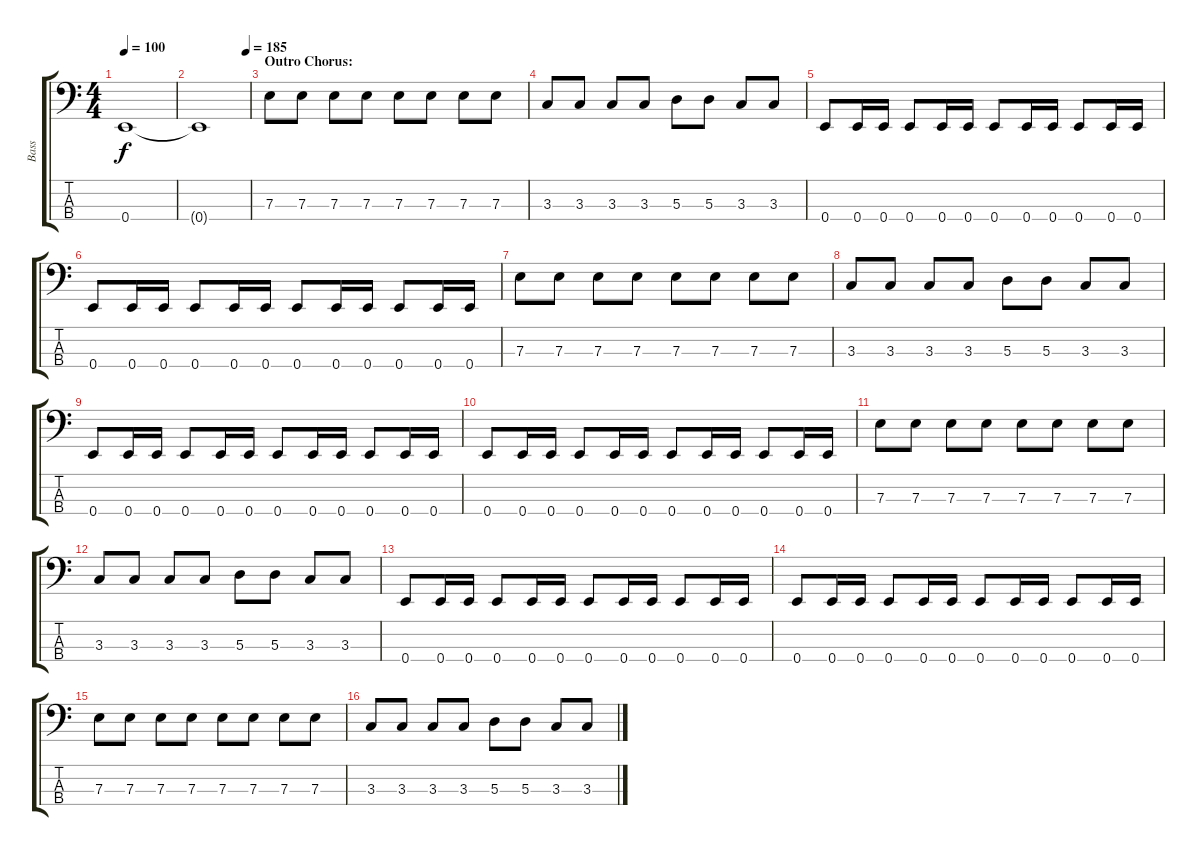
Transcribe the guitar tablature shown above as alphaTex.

\track ("Bass" "Bass") {instrument slapbass2}
\staff {score tabs}
\tuning (G2 D2 A1 E1) {hide}
\ts (4 4)
\tempo 100
\clef f4
\ks c
0.4.1{dy f} |
\tempo (185 0.9375)
0.4{t}.1 |
\section ("" "Outro Chorus:")
7.3.8 7.3.8 7.3.8 7.3.8 7.3.8 7.3.8 7.3.8 7.3.8 |
3.3.8 3.3.8 3.3.8 3.3.8 5.3.8 5.3.8 3.3.8 3.3.8 |
0.4.8 0.4.16 0.4.16 0.4.8 0.4.16 0.4.16 0.4.8 0.4.16 0.4.16 0.4.8 0.4.16 0.4.16 |
0.4.8 0.4.16 0.4.16 0.4.8 0.4.16 0.4.16 0.4.8 0.4.16 0.4.16 0.4.8 0.4.16 0.4.16 |
7.3.8 7.3.8 7.3.8 7.3.8 7.3.8 7.3.8 7.3.8 7.3.8 |
3.3.8 3.3.8 3.3.8 3.3.8 5.3.8 5.3.8 3.3.8 3.3.8 |
0.4.8 0.4.16 0.4.16 0.4.8 0.4.16 0.4.16 0.4.8 0.4.16 0.4.16 0.4.8 0.4.16 0.4.16 |
0.4.8 0.4.16 0.4.16 0.4.8 0.4.16 0.4.16 0.4.8 0.4.16 0.4.16 0.4.8 0.4.16 0.4.16 |
7.3.8 7.3.8 7.3.8 7.3.8 7.3.8 7.3.8 7.3.8 7.3.8 |
3.3.8 3.3.8 3.3.8 3.3.8 5.3.8 5.3.8 3.3.8 3.3.8 |
0.4.8 0.4.16 0.4.16 0.4.8 0.4.16 0.4.16 0.4.8 0.4.16 0.4.16 0.4.8 0.4.16 0.4.16 |
0.4.8 0.4.16 0.4.16 0.4.8 0.4.16 0.4.16 0.4.8 0.4.16 0.4.16 0.4.8 0.4.16 0.4.16 |
7.3.8 7.3.8 7.3.8 7.3.8 7.3.8 7.3.8 7.3.8 7.3.8 |
3.3.8 3.3.8 3.3.8 3.3.8 5.3.8 5.3.8 3.3.8 3.3.8
